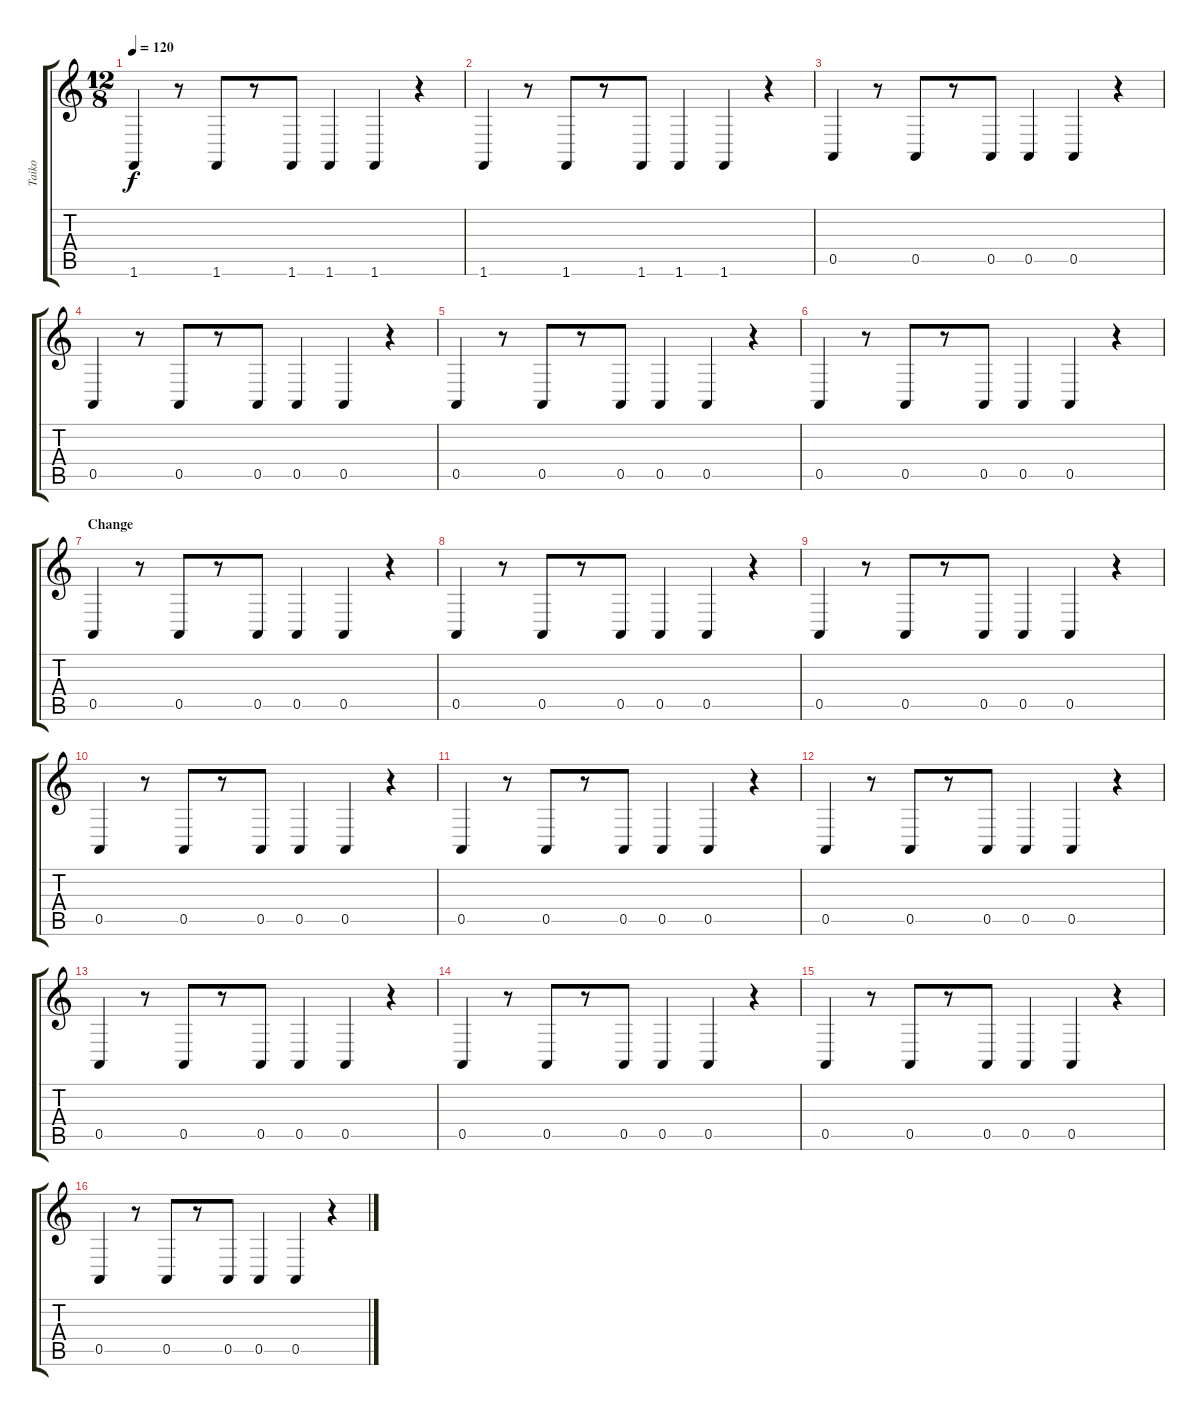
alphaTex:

\track ("Taiko" "Taiko") {instrument taikodrum}
\staff {score tabs}
\tuning (E4 B3 G3 D3 A2 E2) {hide}
\ts (12 8)
\tempo 120
\clef g2
\ks c
1.6.4{dy f} r.8 1.6.8 r.8 1.6.8 1.6.4 1.6.4 r.4 |
1.6.4 r.8 1.6.8 r.8 1.6.8 1.6.4 1.6.4 r.4 |
0.5.4 r.8 0.5.8 r.8 0.5.8 0.5.4 0.5.4 r.4 |
0.5.4 r.8 0.5.8 r.8 0.5.8 0.5.4 0.5.4 r.4 |
0.5.4 r.8 0.5.8 r.8 0.5.8 0.5.4 0.5.4 r.4 |
0.5.4 r.8 0.5.8 r.8 0.5.8 0.5.4 0.5.4 r.4 |
\section ("" "Change")
0.5.4 r.8 0.5.8 r.8 0.5.8 0.5.4 0.5.4 r.4 |
0.5.4 r.8 0.5.8 r.8 0.5.8 0.5.4 0.5.4 r.4 |
0.5.4 r.8 0.5.8 r.8 0.5.8 0.5.4 0.5.4 r.4 |
0.5.4 r.8 0.5.8 r.8 0.5.8 0.5.4 0.5.4 r.4 |
0.5.4 r.8 0.5.8 r.8 0.5.8 0.5.4 0.5.4 r.4 |
0.5.4 r.8 0.5.8 r.8 0.5.8 0.5.4 0.5.4 r.4 |
0.5.4 r.8 0.5.8 r.8 0.5.8 0.5.4 0.5.4 r.4 |
0.5.4 r.8 0.5.8 r.8 0.5.8 0.5.4 0.5.4 r.4 |
0.5.4 r.8 0.5.8 r.8 0.5.8 0.5.4 0.5.4 r.4 |
0.5.4 r.8 0.5.8 r.8 0.5.8 0.5.4 0.5.4 r.4
